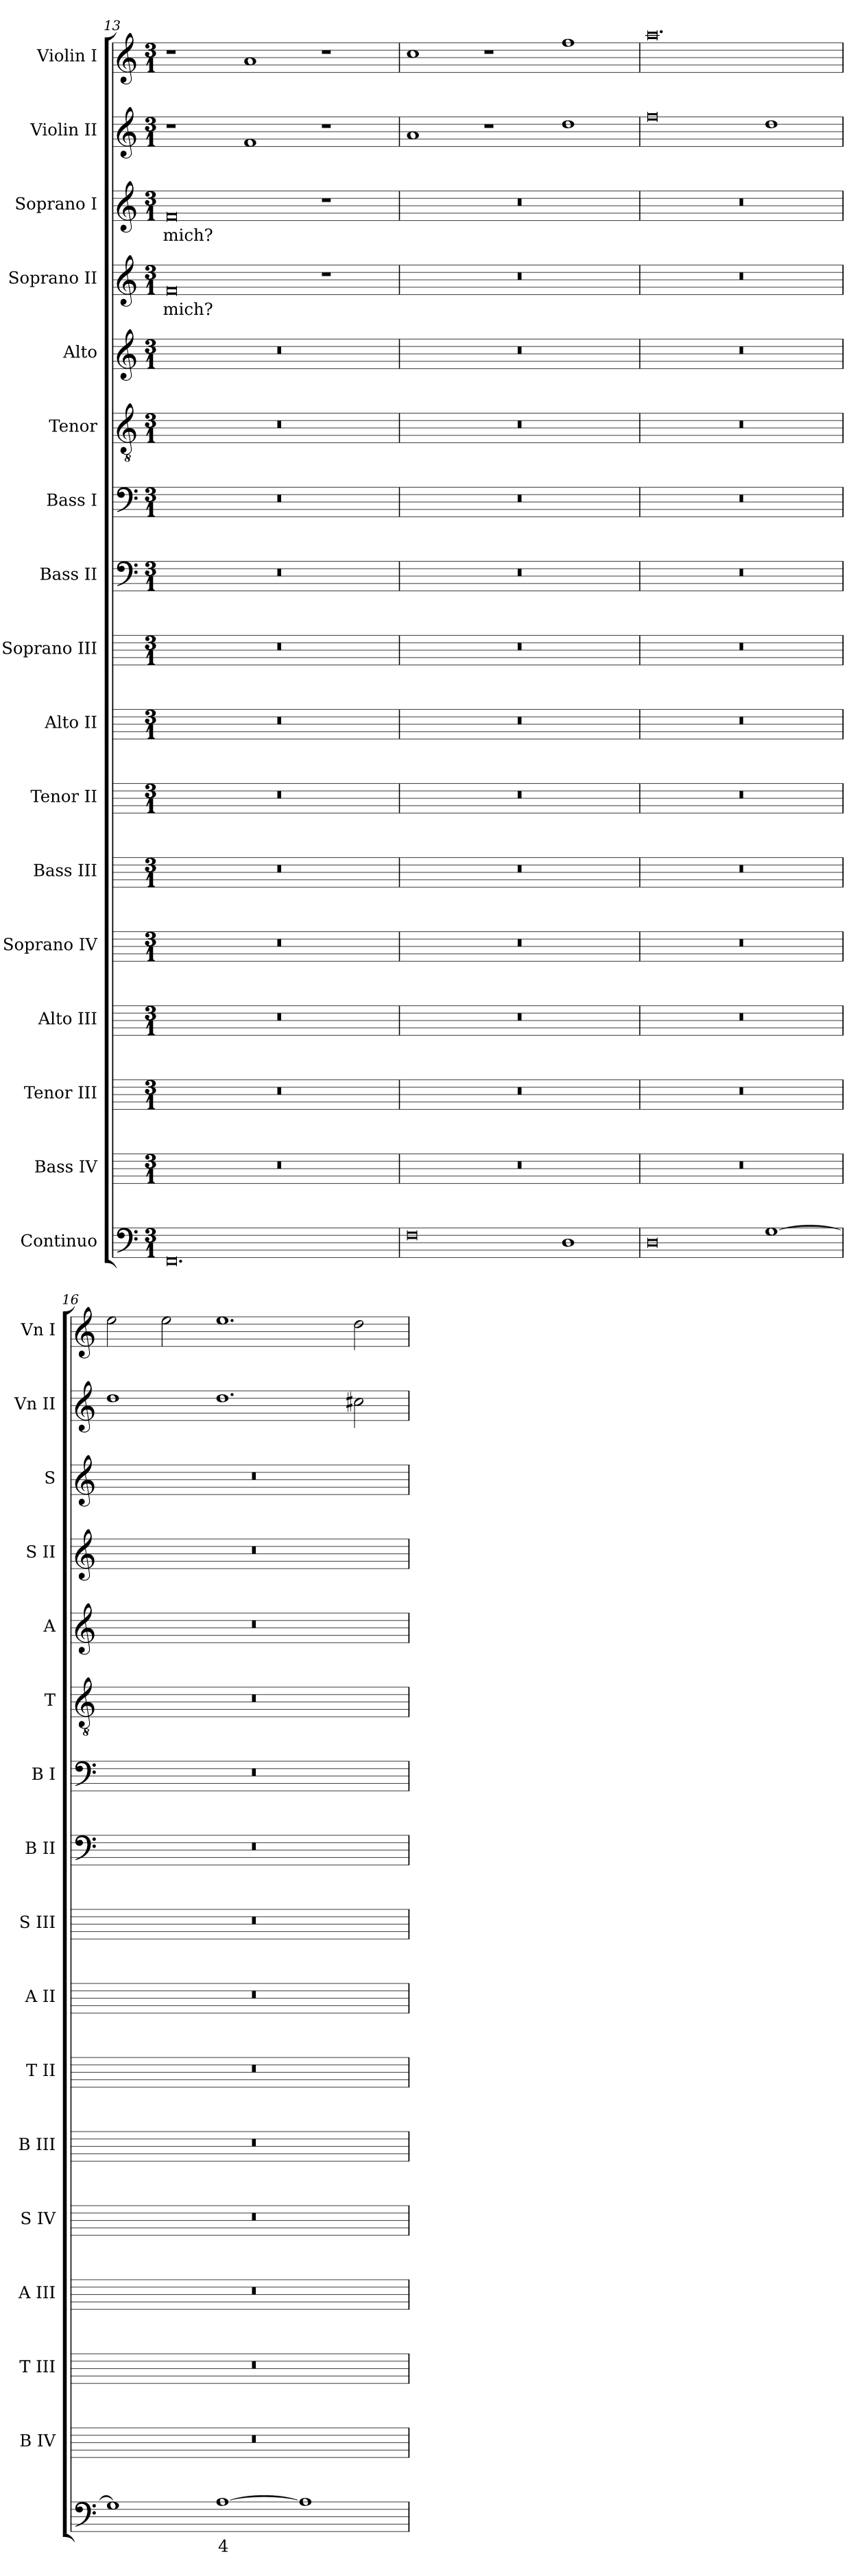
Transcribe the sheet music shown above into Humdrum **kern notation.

**kern	**text	**kern	**kern	**kern	**kern	**kern	**kern	**kern	**kern	**kern	**kern	**kern	**kern	**kern	**text	**kern	**text	**kern	**kern
*part17	*part17	*part16	*part15	*part14	*part13	*part12	*part11	*part10	*part9	*part8	*part7	*part6	*part5	*part4	*part4	*part3	*part3	*part2	*part1
*staff17	*staff17	*staff16	*staff15	*staff14	*staff13	*staff12	*staff11	*staff10	*staff9	*staff8	*staff7	*staff6	*staff5	*staff4	*staff4	*staff3	*staff3	*staff2	*staff1
*I"Continuo	*	*I"Bass IV	*I"Tenor III	*I"Alto III	*I"Soprano IV	*I"Bass III	*I"Tenor II	*I"Alto II	*I"Soprano III	*I"Bass II	*I"Bass I	*I"Tenor	*I"Alto	*I"Soprano II	*	*I"Soprano I	*	*I"Violin II	*I"Violin I
*	*	*I'B IV	*I'T III	*I'A III	*I'S IV	*I'B III	*I'T II	*I'A II	*I'S III	*I'B II	*I'B I	*I'T	*I'A	*I'S II	*	*I'S	*	*I'Vn II	*I'Vn I
!!LO:LB:g=z
*clefF4	*	*	*	*	*	*	*	*	*	*clefF4	*clefF4	*clefGv2	*clefG2	*clefG2	*	*clefG2	*	*clefG2	*clefG2
*	*	*	*	*	*ITrd1c2	*	*	*	*ITrd1c2	*	*	*	*	*	*	*	*	*	*
*k[]	*	*	*	*	*	*	*	*	*	*k[]	*k[]	*k[]	*k[]	*k[]	*	*k[]	*	*k[]	*k[]
*C:	*	*	*	*	*	*	*	*	*	*C:	*C:	*C:	*C:	*C:	*	*C:	*	*C:	*C:
*M3/1	*	*M3/1	*M3/1	*M3/1	*M3/1	*M3/1	*M3/1	*M3/1	*M3/1	*M3/1	*M3/1	*M3/1	*M3/1	*M3/1	*	*M3/1	*	*M3/1	*M3/1
=13	=13	=13	=13	=13	=13	=13	=13	=13	=13	=13	=13	=13	=13	=13	=13	=13	=13	=13	=13
!	!	!	!	!	!	!	!	!	!	!	!	!	!	!	!LO:LY:b	!	!LO:LY:b	!	!
0.FF	.	0.r	0.r	0.r	0.r	0.r	0.r	0.r	0.r	0.r	0.r	0.r	0.r	0f	mich?	0f	mich?	1r	1r
.	.	.	.	.	.	.	.	.	.	.	.	.	.	.	.	.	.	1f	1a
.	.	.	.	.	.	.	.	.	.	.	.	.	.	1r	.	1r	.	1r	1r
=14	=14	=14	=14	=14	=14	=14	=14	=14	=14	=14	=14	=14	=14	=14	=14	=14	=14	=14	=14
!	!	!	!	!	!	!	!	!	!	!	!	!	!	!LO:N:vis=0	!	!LO:N:vis=0	!	!	!
0F	.	0.r	0.r	0.r	0.r	0.r	0.r	0.r	0.r	0.r	0.r	0.r	0.r	0.r	.	0.r	.	1a	1cc
.	.	.	.	.	.	.	.	.	.	.	.	.	.	.	.	.	.	1r	1r
1D	.	.	.	.	.	.	.	.	.	.	.	.	.	.	.	.	.	1dd	1ff
=15	=15	=15	=15	=15	=15	=15	=15	=15	=15	=15	=15	=15	=15	=15	=15	=15	=15	=15	=15
!	!	!	!	!	!	!	!	!	!	!	!	!	!	!LO:N:vis=0	!	!LO:N:vis=0	!	!	!
0D	.	0.r	0.r	0.r	0.r	0.r	0.r	0.r	0.r	0.r	0.r	0.r	0.r	0.r	.	0.r	.	0ff	0.aa
[1G	.	.	.	.	.	.	.	.	.	.	.	.	.	.	.	.	.	1dd	.
=16	=16	=16	=16	=16	=16	=16	=16	=16	=16	=16	=16	=16	=16	=16	=16	=16	=16	=16	=16
!	!	!	!	!	!	!	!	!	!	!	!	!	!	!LO:N:vis=0	!	!LO:N:vis=0	!	!	!
1G]	.	0.r	0.r	0.r	0.r	0.r	0.r	0.r	0.r	0.r	0.r	0.r	0.r	0.r	.	0.r	.	1dd	2ee
.	.	.	.	.	.	.	.	.	.	.	.	.	.	.	.	.	.	.	2ee
!	!LO:LY:b	!	!	!	!	!	!	!	!	!	!	!	!	!	!	!	!	!	!
[1A	4	.	.	.	.	.	.	.	.	.	.	.	.	.	.	.	.	1.dd	1.ee
1A]	.	.	.	.	.	.	.	.	.	.	.	.	.	.	.	.	.	.	.
.	.	.	.	.	.	.	.	.	.	.	.	.	.	.	.	.	.	2cc#X	2dd
=	=	=	=	=	=	=	=	=	=	=	=	=	=	=	=	=	=	=	=
*-	*-	*-	*-	*-	*-	*-	*-	*-	*-	*-	*-	*-	*-	*-	*-	*-	*-	*-	*-
